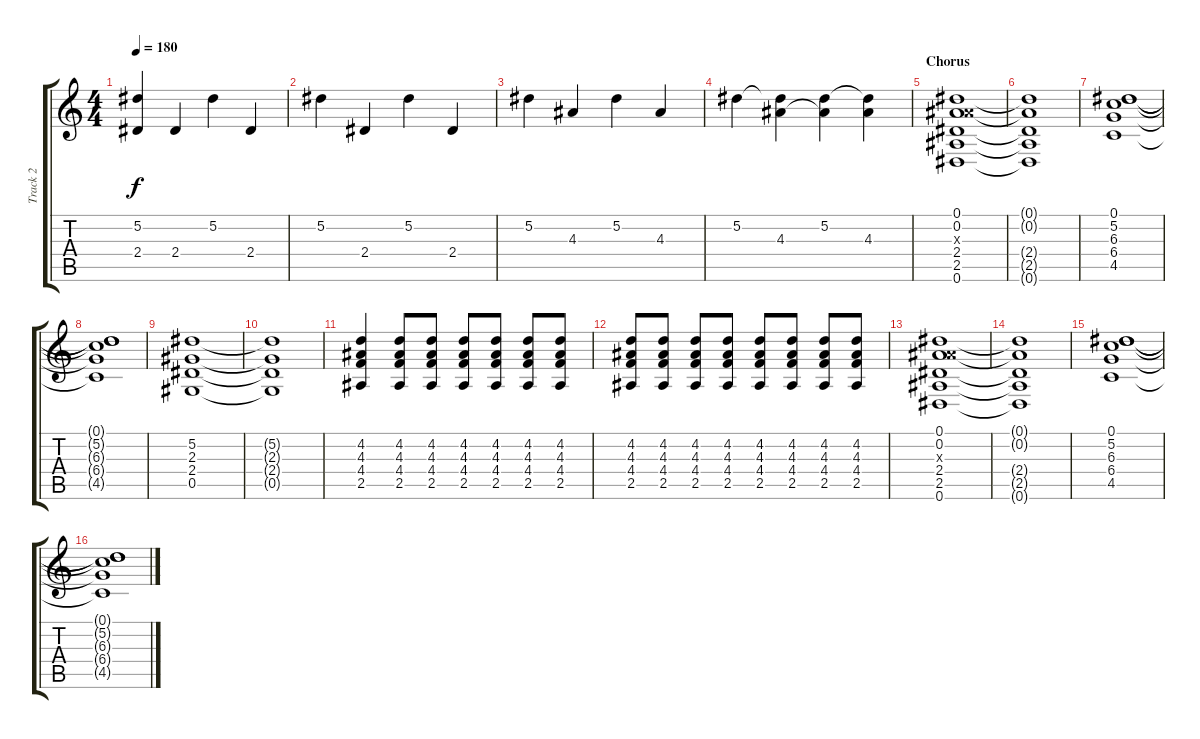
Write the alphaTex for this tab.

\track ("Track 2" "Track 2") {instrument overdrivenguitar}
\staff {score tabs}
\tuning (Eb4 Bb3 Gb3 Db3 Ab2 Eb2) {hide}
\ts (4 4)
\tempo 180
\clef g2
\ks c
(5.2 2.4).4{dy f} 2.4.4 5.2.4 2.4.4 |
5.2.4 2.4.4 5.2.4 2.4.4 |
5.2.4 4.3.4 5.2.4 4.3.4 |
5.2.4 (5.2{t} 4.3).4 (5.2 4.3{t}).4 (5.2{t} 4.3).4 |
\section ("" "Chorus")
(0.1 0.2 4.3{x} 2.4 2.5 0.6).1 |
(0.1{t} 0.2{t} 2.4{t} 2.5{t} 0.6{t}).1 |
(0.1 5.2 6.3 6.4 4.5).1 |
(0.1{t} 5.2{t} 6.3{t} 6.4{t} 4.5{t}).1 |
(5.2 2.3 2.4 0.5).1 |
(5.2{t} 2.3{t} 2.4{t} 0.5{t}).1 |
(4.2 4.3 4.4 2.5).4 (4.2 4.3 4.4 2.5).8 (4.2 4.3 4.4 2.5).8 (4.2 4.3 4.4 2.5).8 (4.2 4.3 4.4 2.5).8 (4.2 4.3 4.4 2.5).8 (4.2 4.3 4.4 2.5).8 |
(4.2 4.3 4.4 2.5).8 (4.2 4.3 4.4 2.5).8 (4.2 4.3 4.4 2.5).8 (4.2 4.3 4.4 2.5).8 (4.2 4.3 4.4 2.5).8 (4.2 4.3 4.4 2.5).8 (4.2 4.3 4.4 2.5).8 (4.2 4.3 4.4 2.5).8 |
(0.1 0.2 4.3{x} 2.4 2.5 0.6).1 |
(0.1{t} 0.2{t} 2.4{t} 2.5{t} 0.6{t}).1 |
(0.1 5.2 6.3 6.4 4.5).1 |
(0.1{t} 5.2{t} 6.3{t} 6.4{t} 4.5{t}).1
